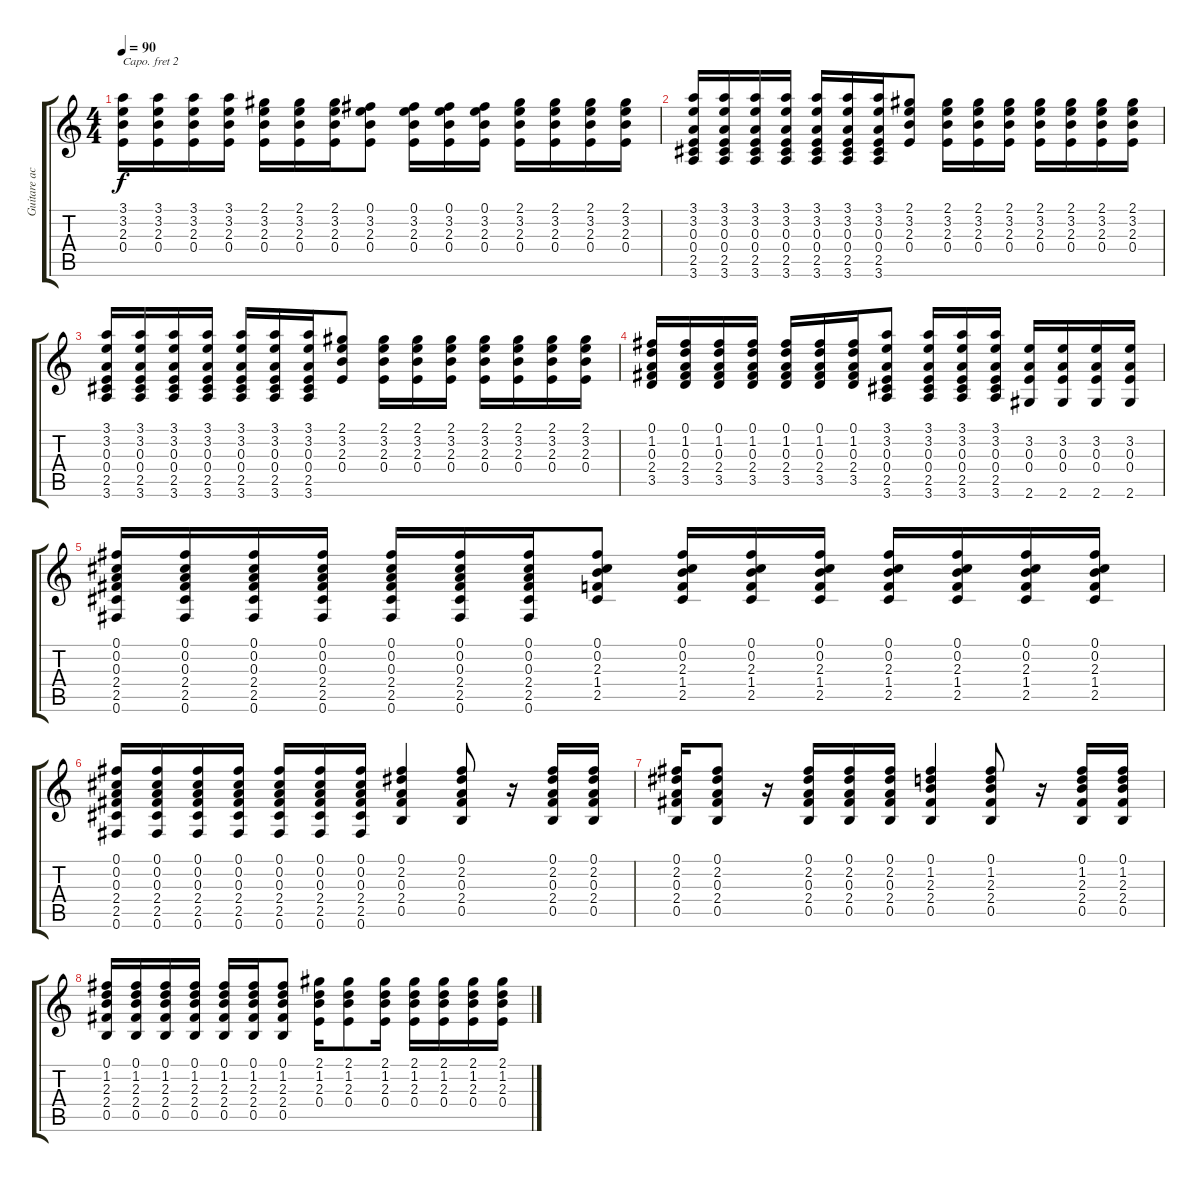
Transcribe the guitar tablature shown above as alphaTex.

\track ("Guitare acoustique (capo 2)" "Guitare ac") {instrument acousticguitarnylon}
\staff {score tabs}
\capo 2
\tuning (E4 B3 G3 D3 A2 E2) {hide}
\ts (4 4)
\tempo 90
\clef g2
\ks c
(3.1 3.2 2.3 0.4).16{dy f} (3.1 3.2 2.3 0.4).16 (3.1 3.2 2.3 0.4).16 (3.1 3.2 2.3 0.4).16 (2.1 3.2 2.3 0.4).16 (2.1 3.2 2.3 0.4).16 (2.1 3.2 2.3 0.4).16 (0.1 3.2 2.3 0.4).8 (0.1 3.2 2.3 0.4).16 (0.1 3.2 2.3 0.4).16 (0.1 3.2 2.3 0.4).16 (2.1 3.2 2.3 0.4).16 (2.1 3.2 2.3 0.4).16 (2.1 3.2 2.3 0.4).16 (2.1 3.2 2.3 0.4).16 |
(3.1 3.2 0.3 0.4 2.5 3.6).16 (3.1 3.2 0.3 0.4 2.5 3.6).16 (3.1 3.2 0.3 0.4 2.5 3.6).16 (3.1 3.2 0.3 0.4 2.5 3.6).16 (3.1 3.2 0.3 0.4 2.5 3.6).16 (3.1 3.2 0.3 0.4 2.5 3.6).16 (3.1 3.2 0.3 0.4 2.5 3.6).16 (2.1 3.2 2.3 0.4).8 (2.1 3.2 2.3 0.4).16 (2.1 3.2 2.3 0.4).16 (2.1 3.2 2.3 0.4).16 (2.1 3.2 2.3 0.4).16 (2.1 3.2 2.3 0.4).16 (2.1 3.2 2.3 0.4).16 (2.1 3.2 2.3 0.4).16 |
(3.1 3.2 0.3 0.4 2.5 3.6).16 (3.1 3.2 0.3 0.4 2.5 3.6).16 (3.1 3.2 0.3 0.4 2.5 3.6).16 (3.1 3.2 0.3 0.4 2.5 3.6).16 (3.1 3.2 0.3 0.4 2.5 3.6).16 (3.1 3.2 0.3 0.4 2.5 3.6).16 (3.1 3.2 0.3 0.4 2.5 3.6).16 (2.1 3.2 2.3 0.4).8 (2.1 3.2 2.3 0.4).16 (2.1 3.2 2.3 0.4).16 (2.1 3.2 2.3 0.4).16 (2.1 3.2 2.3 0.4).16 (2.1 3.2 2.3 0.4).16 (2.1 3.2 2.3 0.4).16 (2.1 3.2 2.3 0.4).16 |
(0.1 1.2 0.3 2.4 3.5).16 (0.1 1.2 0.3 2.4 3.5).16 (0.1 1.2 0.3 2.4 3.5).16 (0.1 1.2 0.3 2.4 3.5).16 (0.1 1.2 0.3 2.4 3.5).16 (0.1 1.2 0.3 2.4 3.5).16 (0.1 1.2 0.3 2.4 3.5).16 (3.1 3.2 0.3 0.4 2.5 3.6).8 (3.1 3.2 0.3 0.4 2.5 3.6).16 (3.1 3.2 0.3 0.4 2.5 3.6).16 (3.1 3.2 0.3 0.4 2.5 3.6).16 (3.2 0.3 0.4 2.6).16 (3.2 0.3 0.4 2.6).16 (3.2 0.3 0.4 2.6).16 (3.2 0.3 0.4 2.6).16 |
(0.1 0.2 0.3 2.4 2.5 0.6).16 (0.1 0.2 0.3 2.4 2.5 0.6).16 (0.1 0.2 0.3 2.4 2.5 0.6).16 (0.1 0.2 0.3 2.4 2.5 0.6).16 (0.1 0.2 0.3 2.4 2.5 0.6).16 (0.1 0.2 0.3 2.4 2.5 0.6).16 (0.1 0.2 0.3 2.4 2.5 0.6).16 (0.1 0.2 2.3 1.4 2.5).8 (0.1 0.2 2.3 1.4 2.5).16 (0.1 0.2 2.3 1.4 2.5).16 (0.1 0.2 2.3 1.4 2.5).16 (0.1 0.2 2.3 1.4 2.5).16 (0.1 0.2 2.3 1.4 2.5).16 (0.1 0.2 2.3 1.4 2.5).16 (0.1 0.2 2.3 1.4 2.5).16 |
(0.1 0.2 0.3 2.4 2.5 0.6).16 (0.1 0.2 0.3 2.4 2.5 0.6).16 (0.1 0.2 0.3 2.4 2.5 0.6).16 (0.1 0.2 0.3 2.4 2.5 0.6).16 (0.1 0.2 0.3 2.4 2.5 0.6).16 (0.1 0.2 0.3 2.4 2.5 0.6).16 (0.1 0.2 0.3 2.4 2.5 0.6).16 (0.1 2.2 0.3 2.4 0.5).4 (0.1 2.2 0.3 2.4 0.5).8 r.16 (0.1 2.2 0.3 2.4 0.5).16 (0.1 2.2 0.3 2.4 0.5).16 |
(0.1 2.2 0.3 2.4 0.5).16 (0.1 2.2 0.3 2.4 0.5).8 r.16 (0.1 2.2 0.3 2.4 0.5).16 (0.1 2.2 0.3 2.4 0.5).16 (0.1 2.2 0.3 2.4 0.5).16 (0.1 1.2 2.3 2.4 0.5).4 (0.1 1.2 2.3 2.4 0.5).8 r.16 (0.1 1.2 2.3 2.4 0.5).16 (0.1 1.2 2.3 2.4 0.5).16 |
(0.1 1.2 2.3 2.4 0.5).16 (0.1 1.2 2.3 2.4 0.5).16 (0.1 1.2 2.3 2.4 0.5).16 (0.1 1.2 2.3 2.4 0.5).16 (0.1 1.2 2.3 2.4 0.5).16 (0.1 1.2 2.3 2.4 0.5).16 (0.1 1.2 2.3 2.4 0.5).8 (2.1 1.2 2.3 0.4).16 (2.1 1.2 2.3 0.4).8 (2.1 1.2 2.3 0.4).16 (2.1 1.2 2.3 0.4).16 (2.1 1.2 2.3 0.4).16 (2.1 1.2 2.3 0.4).16 (2.1 1.2 2.3 0.4).16
